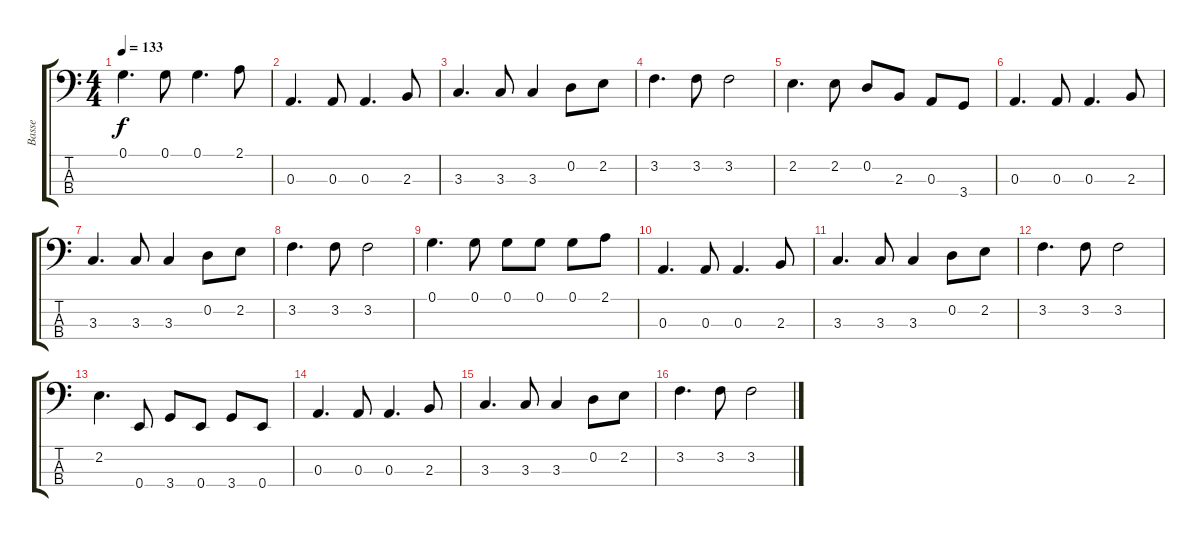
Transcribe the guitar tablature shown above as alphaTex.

\track ("Basse" "Basse") {instrument electricbassfinger}
\staff {score tabs}
\tuning (G2 D2 A1 E1) {hide}
\ts (4 4)
\tempo 133
\clef f4
\ks c
0.1.4{d dy f} 0.1.8 0.1.4{d} 2.1.8 |
0.3.4{d} 0.3.8 0.3.4{d} 2.3.8 |
3.3.4{d} 3.3.8 3.3.4 0.2.8 2.2.8 |
3.2.4{d} 3.2.8 3.2.2 |
2.2.4{d} 2.2.8 0.2.8 2.3.8 0.3.8 3.4.8 |
0.3.4{d} 0.3.8 0.3.4{d} 2.3.8 |
3.3.4{d} 3.3.8 3.3.4 0.2.8 2.2.8 |
3.2.4{d} 3.2.8 3.2.2 |
0.1.4{d} 0.1.8 0.1.8 0.1.8 0.1.8 2.1.8 |
0.3.4{d} 0.3.8 0.3.4{d} 2.3.8 |
3.3.4{d} 3.3.8 3.3.4 0.2.8 2.2.8 |
3.2.4{d} 3.2.8 3.2.2 |
2.2.4{d} 0.4.8 3.4.8 0.4.8 3.4.8 0.4.8 |
0.3.4{d} 0.3.8 0.3.4{d} 2.3.8 |
3.3.4{d} 3.3.8 3.3.4 0.2.8 2.2.8 |
3.2.4{d} 3.2.8 3.2.2
